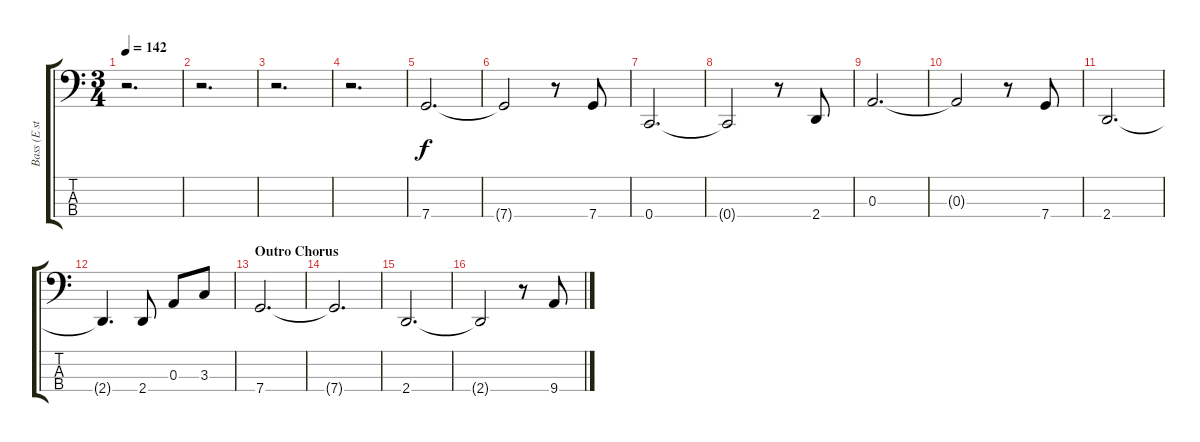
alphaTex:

\track ("Bass (E string dropped to C)" "Bass (E st") {instrument acousticbass}
\staff {score tabs}
\tuning (G2 D2 A1 C1) {hide}
\ts (3 4)
\tempo 142
\clef f4
\ks c
r.2{d dy f} |
r.2{d} |
r.2{d} |
r.2{d} |
7.4.2{d} |
7.4{t}.2 r.8 7.4.8 |
0.4.2{d} |
0.4{t}.2 r.8 2.4.8 |
0.3.2{d} |
0.3{t}.2 r.8 7.4.8 |
2.4.2{d} |
2.4{t}.4{d} 2.4.8 0.3.8 3.3.8 |
\section ("" "Outro Chorus")
7.4.2{d} |
7.4{t}.2{d} |
2.4.2{d} |
2.4{t}.2 r.8 9.4.8
